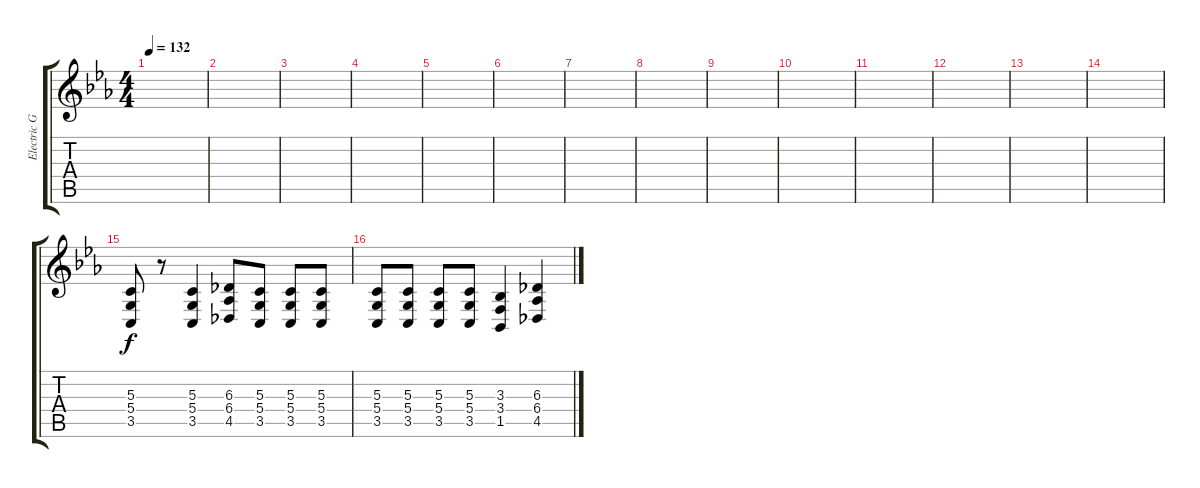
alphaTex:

\track ("Electric Guitar" "Electric G") {instrument violin}
\staff {score tabs}
\tuning (E4 B3 G3 D3 A2 E2) {hide}
\ts (4 4)
\tempo 132
\clef g2
\ks eb
|
|
|
|
|
|
|
|
|
|
|
|
|
|
(5.3 5.4 3.5).8 r.8 (5.3 5.4 3.5).4 (6.3 6.4 4.5).8 (5.3 5.4 3.5).8 (5.3 5.4 3.5).8 (5.3 5.4 3.5).8 |
(5.3 5.4 3.5).8 (5.3 5.4 3.5).8 (5.3 5.4 3.5).8 (5.3 5.4 3.5).8 (3.3 3.4 1.5).4 (6.3 6.4 4.5).4
